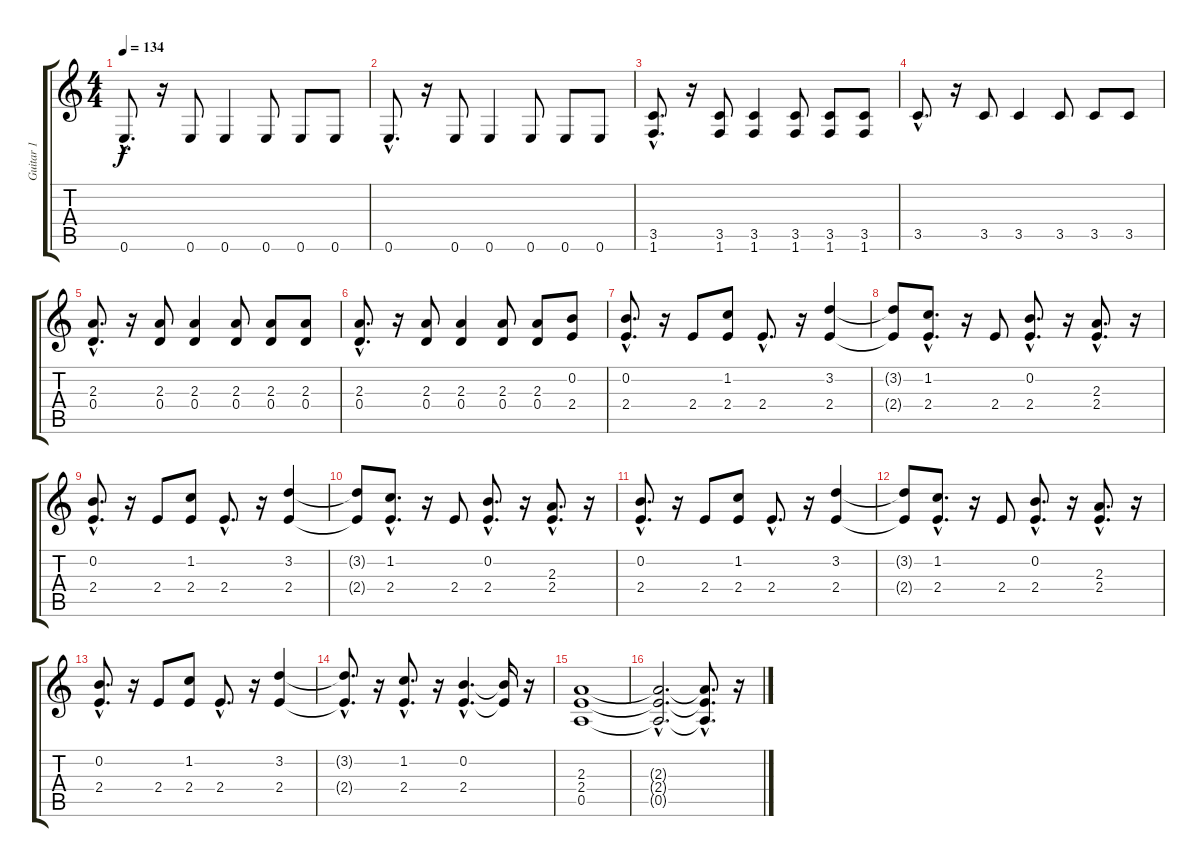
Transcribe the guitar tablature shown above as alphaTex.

\track ("Guitar 1" "Guitar 1") {instrument distortionguitar}
\staff {score tabs}
\tuning (E4 B3 G3 D3 A2 E2) {hide}
\ts (4 4)
\tempo 134
\clef g2
\ks c
0.6{hac}.8{d dy f} r.16 0.6.8 0.6.4 0.6.8 0.6.8 0.6.8 |
0.6{hac}.8{d} r.16 0.6.8 0.6.4 0.6.8 0.6.8 0.6.8 |
(3.5{hac} 1.6{hac}).8{d} r.16 (3.5 1.6).8 (3.5 1.6).4 (3.5 1.6).8 (3.5 1.6).8 (3.5 1.6).8 |
3.5{hac}.8{d} r.16 3.5.8 3.5.4 3.5.8 3.5.8 3.5.8 |
(2.3{hac} 0.4{hac}).8{d} r.16 (2.3 0.4).8 (2.3 0.4).4 (2.3 0.4).8 (2.3 0.4).8 (2.3 0.4).8 |
(2.3{hac} 0.4{hac}).8{d} r.16 (2.3 0.4).8 (2.3 0.4).4 (2.3 0.4).8 (2.3 0.4).8 (0.2 2.4).8 |
(0.2{hac} 2.4{hac}).8{d} r.16 2.4.8 (1.2 2.4).8 2.4{hac}.8{d} r.16 (3.2 2.4).4 |
(3.2{t} 2.4{t}).8 (1.2{hac} 2.4{hac}).8{d} r.16 2.4.8 (0.2{hac} 2.4{hac}).8{d} r.16 (2.3{hac} 2.4{hac}).8{d} r.16 |
(0.2{hac} 2.4{hac}).8{d} r.16 2.4.8 (1.2 2.4).8 2.4{hac}.8{d} r.16 (3.2 2.4).4 |
(3.2{t} 2.4{t}).8 (1.2{hac} 2.4{hac}).8{d} r.16 2.4.8 (0.2{hac} 2.4{hac}).8{d} r.16 (2.3{hac} 2.4{hac}).8{d} r.16 |
(0.2{hac} 2.4{hac}).8{d} r.16 2.4.8 (1.2 2.4).8 2.4{hac}.8{d} r.16 (3.2 2.4).4 |
(3.2{t} 2.4{t}).8 (1.2{hac} 2.4{hac}).8{d} r.16 2.4.8 (0.2{hac} 2.4{hac}).8{d} r.16 (2.3{hac} 2.4{hac}).8{d} r.16 |
(0.2{hac} 2.4{hac}).8{d} r.16 2.4.8 (1.2 2.4).8 2.4{hac}.8{d} r.16 (3.2 2.4).4 |
(3.2{hac t} 2.4{hac t}).8{d} r.16 (1.2{hac} 2.4{hac}).8{d} r.16 (0.2{hac} 2.4{hac}).4{d} (0.2{t} 2.4{t}).16 r.16 |
(2.3 2.4 0.5).1 |
(2.3{hac t} 2.4{hac t} 0.5{hac t}).2{d} (2.3{hac t} 2.4{hac t} 0.5{hac t}).8{d} r.16
